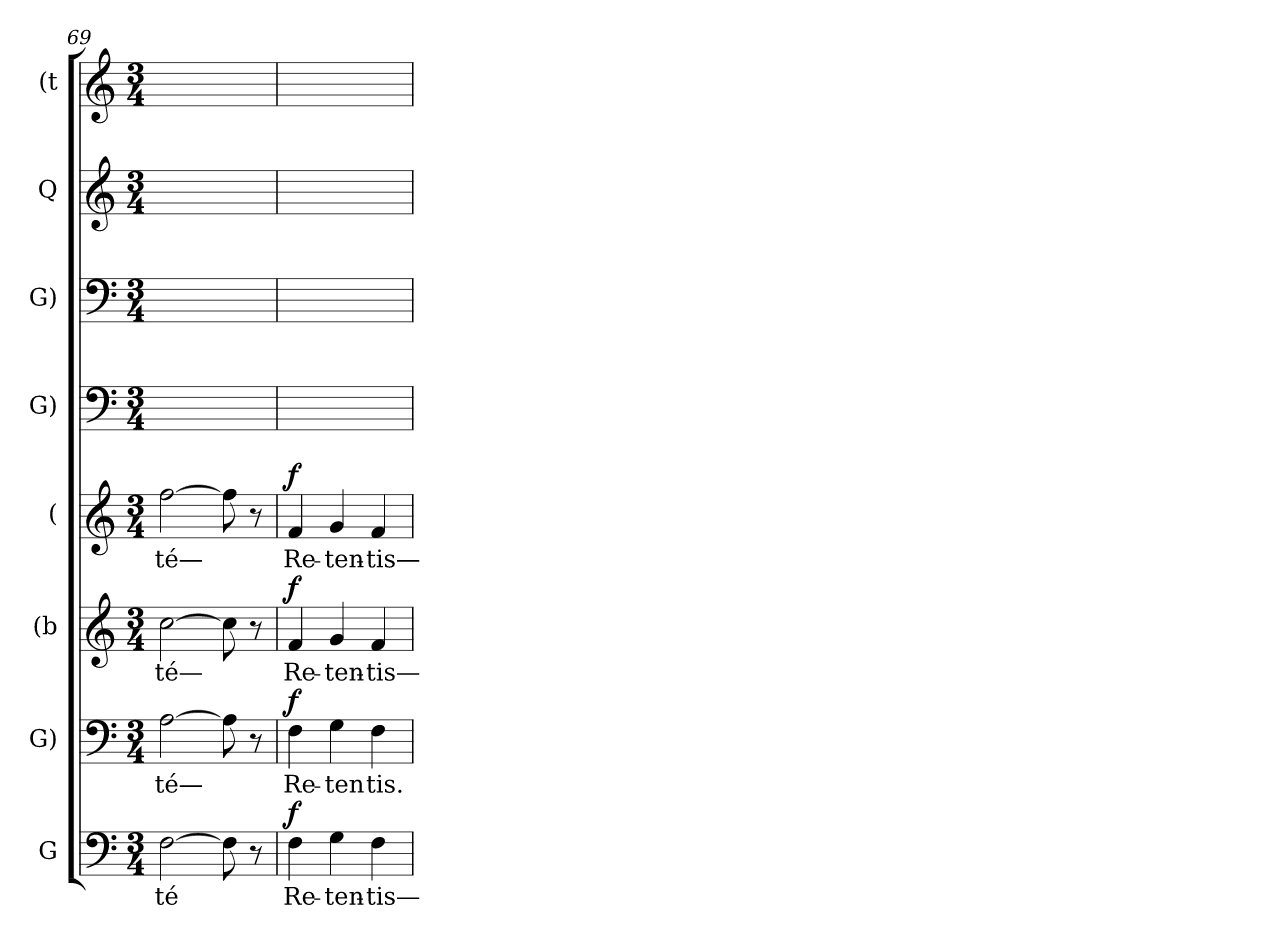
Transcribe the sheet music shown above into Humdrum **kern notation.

**kern	**text	**dynam	**kern	**text	**dynam	**kern	**text	**dynam	**kern	**text	**dynam	**kern	**kern	**kern	**kern
*part8	*part8	*part8	*part7	*part7	*part7	*part6	*part6	*part6	*part5	*part5	*part5	*part4	*part3	*part2	*part1
*staff8	*staff8	*staff8	*staff7	*staff7	*staff7	*staff6	*staff6	*staff6	*staff5	*staff5	*staff5	*staff4	*staff3	*staff2	*staff1
*I"G	*	*	*I"G)	*	*	*I"(b	*	*	*I"(	*	*	*I"G)	*I"G)	*I"Q	*I"(t
*clefF4	*	*	*clefF4	*	*	*clefG2	*	*	*clefG2	*	*	*clefF4	*clefF4	*clefG2	*clefG2
*k[]	*	*	*k[]	*	*	*k[]	*	*	*k[]	*	*	*k[]	*k[]	*k[]	*k[]
*M3/4	*	*	*M3/4	*	*	*M3/4	*	*	*M3/4	*	*	*M3/4	*M3/4	*M3/4	*M3/4
=69	=69	=69	=69	=69	=69	=69	=69	=69	=69	=69	=69	=69	=69	=69	=69
[2Fi\	té	.	[2Ai\	té—	.	[2cci\	té—	.	[2ffi\	té—	.	2.ryy	2.ryy	2.ryy	2.ryy
8Fi\]	.	.	8Ai\]	.	.	8cci\]	.	.	8ffi\]	.	.	.	.	.	.
8r	.	.	8r	.	.	8r	.	.	8r	.	.	.	.	.	.
=70	=70	=70	=70	=70	=70	=70	=70	=70	=70	=70	=70	=70	=70	=70	=70
!	!	!LO:DY:a	!	!	!LO:DY:a	!	!	!LO:DY:a	!	!	!LO:DY:a	!	!	!	!
4Fi\	Re-	f	4Fi\	Re-	f	4fi/	Re-	f	4fi/	Re-	f	2.ryy	2.ryy	2.ryy	2.ryy
4Gi\	ten-	.	4Gi\	ten	.	4gi/	ten-	.	4gi/	ten-	.	.	.	.	.
4Fi\	tis—	.	4Fi\	tis.	.	4fi/	tis—	.	4fi/	tis—	.	.	.	.	.
=	=	=	=	=	=	=	=	=	=	=	=	=	=	=	=
*-	*-	*-	*-	*-	*-	*-	*-	*-	*-	*-	*-	*-	*-	*-	*-
